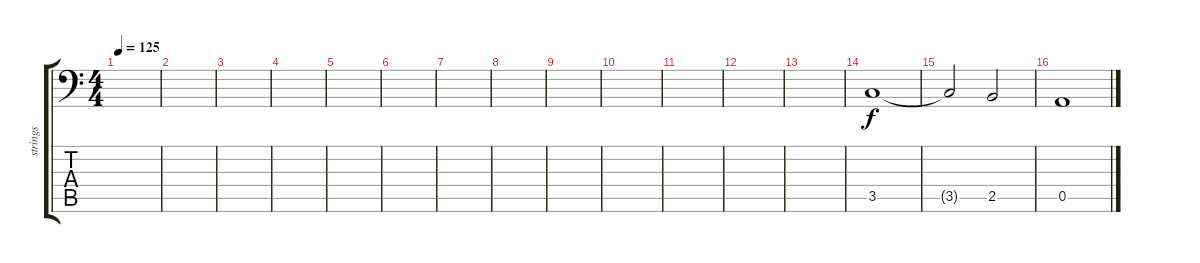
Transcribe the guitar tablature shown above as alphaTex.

\track ("strings" "strings") {instrument stringensemble1}
\staff {score tabs}
\tuning (A4 B3 G3 D3 A2 A1) {hide}
\ts (4 4)
\tempo 125
\clef f4
\ks c
|
|
|
|
|
|
|
|
|
|
|
|
|
3.5.1 |
3.5{t}.2 2.5.2 |
0.5.1
